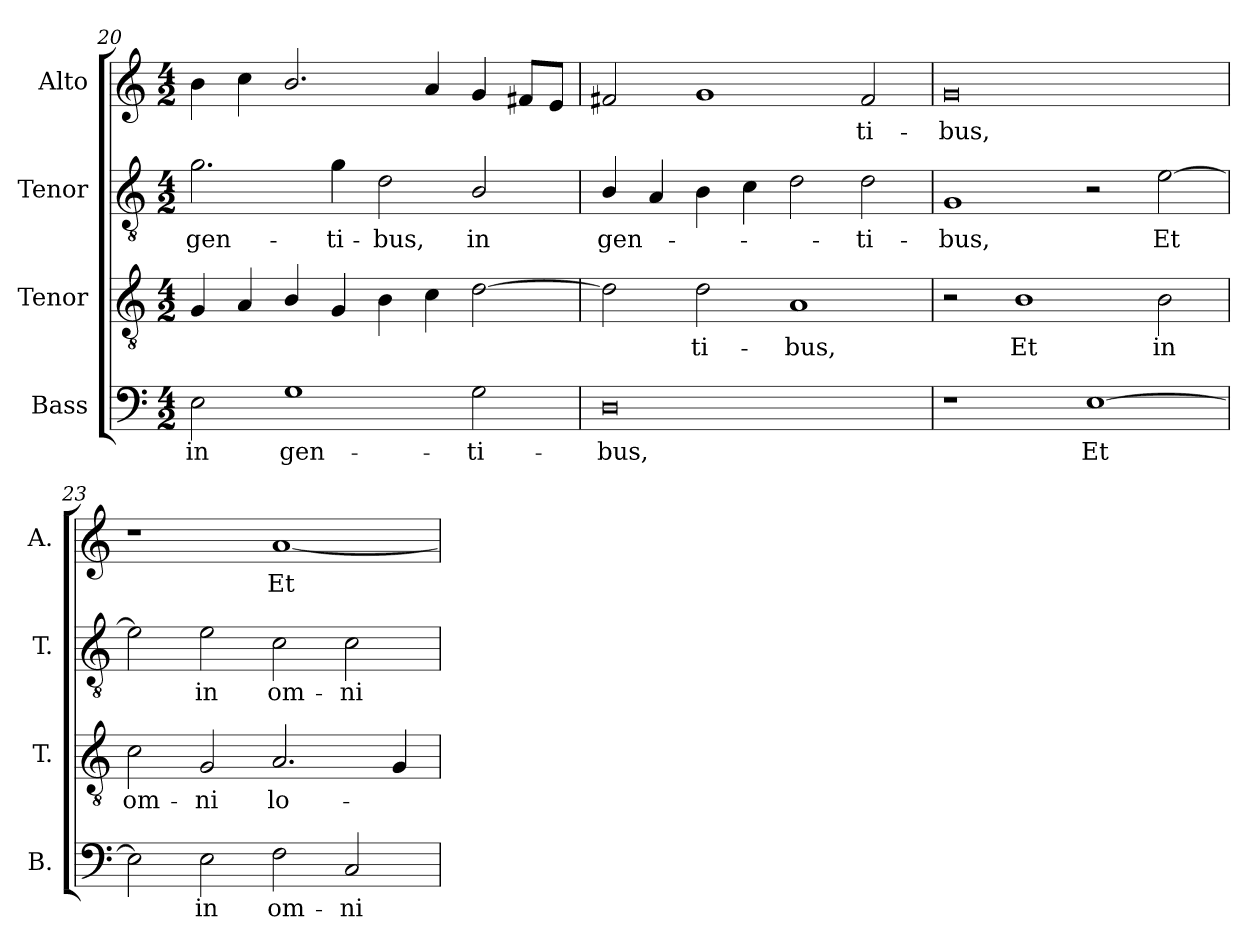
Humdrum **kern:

**kern	**text	**kern	**text	**kern	**text	**kern	**text
*part4	*part4	*part3	*part3	*part2	*part2	*part1	*part1
*staff4	*staff4	*staff3	*staff3	*staff2	*staff2	*staff1	*staff1
*I"Bass	*	*I"Tenor	*	*I"Tenor	*	*I"Alto	*
*I'B.	*	*I'T.	*	*I'T.	*	*I'A.	*
*clefF4	*	*clefGv2	*	*clefGv2	*	*clefG2	*
*	*	*ITrd7c12	*	*ITrd7c12	*	*	*
*k[]	*	*k[]	*	*k[]	*	*k[]	*
*C:	*	*C:	*	*C:	*	*C:	*
*M4/2	*	*M4/2	*	*M4/2	*	*M4/2	*
=20	=20	=20	=20	=20	=20	=20	=20
!	!LO:LY:b:color=#000000	!	!	!	!	!	!
!	!	!	!	!	!LO:LY:b:color=#000000	!	!
2Ei\	in	4GGi/	.	2.Gi\	gen-	4bi\	.
.	.	4AAi/	.	.	.	4cci\	.
!	!LO:LY:b:color=#000000	!	!	!	!	!	!
1Gi	gen-	4BBi/	.	.	.	2.bi/	.
!	!	!	!	!	!LO:LY:b:color=#000000	!	!
.	.	4GGi/	.	4Gi\	-ti-	.	.
!	!	!	!	!	!LO:LY:b:color=#000000	!	!
.	.	4BBi\	.	2Di\	-bus,	.	.
.	.	4Ci\	.	.	.	4ai/	.
!	!LO:LY:b:color=#000000	!	!	!	!	!	!
!	!	!	!	!	!LO:LY:b:color=#000000	!	!
2Gi\	-ti-	[2Di\	.	2BBi/	in	4gi/	.
.	.	.	.	.	.	8f#Xi/L	.
.	.	.	.	.	.	8ei/J	.
=21	=21	=21	=21	=21	=21	=21	=21
!	!LO:LY:b:color=#000000	!	!	!	!	!	!
!	!	!	!	!	!LO:LY:b:color=#000000	!	!
0Di	-bus,	2Di\]	.	4BBi/	gen-	2f#Xi/	.
.	.	.	.	4AAi/	.	.	.
!	!	!	!LO:LY:b:color=#000000	!	!	!	!
.	.	2Di\	-ti-	4BBi\	.	1gi	.
.	.	.	.	4Ci\	.	.	.
!	!	!	!LO:LY:b:color=#000000	!	!	!	!
.	.	1AAi	-bus,	2Di\	.	.	.
!	!	!	!	!	!LO:LY:b:color=#000000	!	!
!	!	!	!	!	!	!	!LO:LY:b:color=#000000
.	.	.	.	2Di\	-ti-	2f#i/	-ti-
=22	=22	=22	=22	=22	=22	=22	=22
!	!	!	!	!	!LO:LY:b:color=#000000	!	!
!	!	!	!	!	!	!	!LO:LY:b:color=#000000
1r	.	2r	.	1GGi	-bus,	0gi	-bus,
!	!	!	!LO:LY:b:color=#000000	!	!	!	!
.	.	1BBi	Et	.	.	.	.
!	!LO:LY:b:color=#000000	!	!	!	!	!	!
[1Ei	Et	.	.	2r	.	.	.
!	!	!	!LO:LY:b:color=#000000	!	!	!	!
!	!	!	!	!	!LO:LY:b:color=#000000	!	!
.	.	2BBi\	in	[2Ei\	Et	.	.
=23	=23	=23	=23	=23	=23	=23	=23
!	!	!	!LO:LY:b:color=#000000	!	!	!	!
2Ei\]	.	2Ci\	om-	2Ei\]	.	1r	.
!	!LO:LY:b:color=#000000	!	!	!	!	!	!
!	!	!	!LO:LY:b:color=#000000	!	!	!	!
!	!	!	!	!	!LO:LY:b:color=#000000	!	!
2Ei\	in	2GGi/	-ni	2Ei\	in	.	.
!	!LO:LY:b:color=#000000	!	!	!	!	!	!
!	!	!	!LO:LY:b:color=#000000	!	!	!	!
!	!	!	!	!	!LO:LY:b:color=#000000	!	!
!	!	!	!	!	!	!	!LO:LY:b:color=#000000
2Fi\	om-	2.AAi/	lo-	2Ci\	om-	[1ai	Et
!	!LO:LY:b:color=#000000	!	!	!	!	!	!
!	!	!	!	!	!LO:LY:b:color=#000000	!	!
2Ci/	-ni	.	.	2Ci\	-ni	.	.
.	.	4GGi/	.	.	.	.	.
=	=	=	=	=	=	=	=
*-	*-	*-	*-	*-	*-	*-	*-
